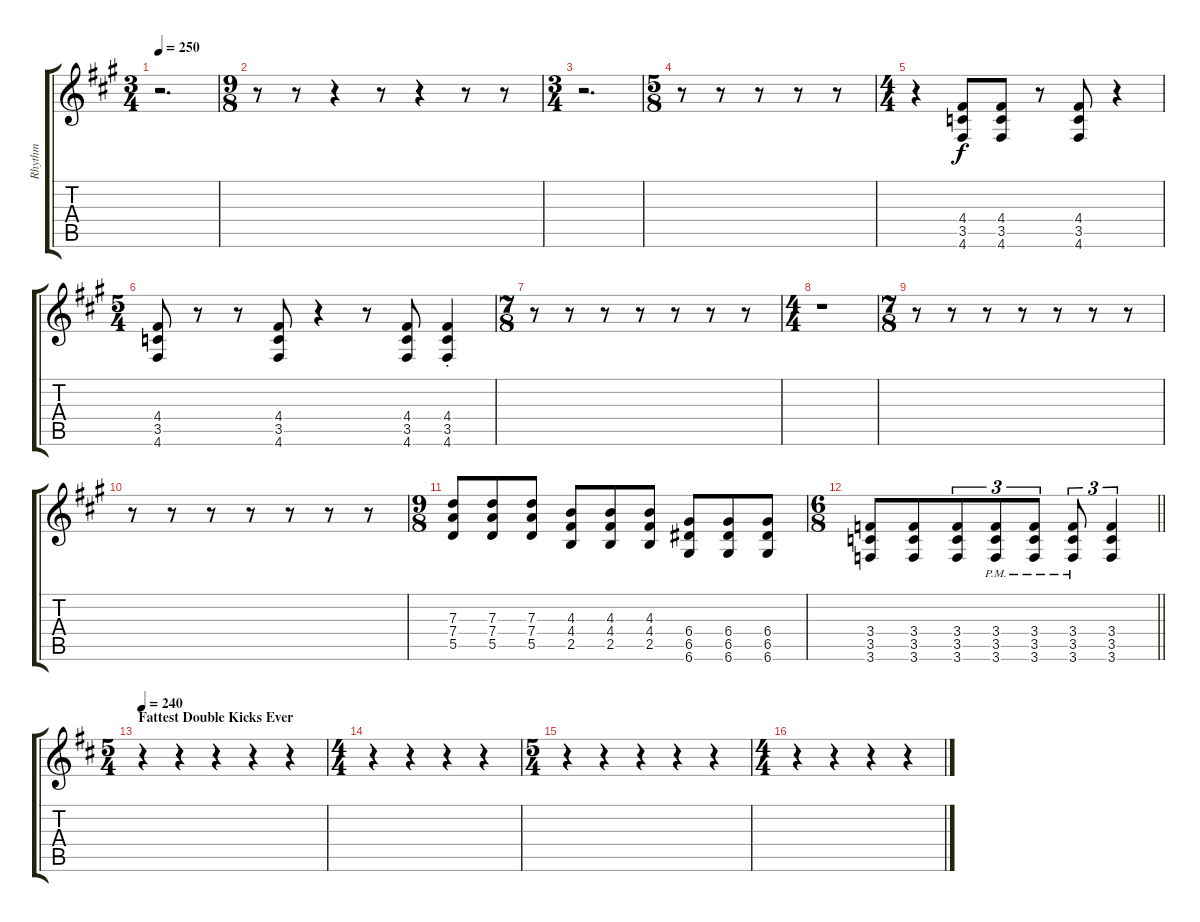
\track ("Rhythm" "Rhythm") {instrument distortionguitar}
\staff {score tabs}
\tuning (E4 B3 G3 D3 A2 D2) {hide}
\ts (3 4)
\tempo 250
\clef g2
\ks f#minor
r.2{d dy f} |
\ts (9 8)
r.8 r.8 r.4 r.8 r.4 r.8 r.8 |
\ts (3 4)
r.2{d} |
\ts (5 8)
r.8 r.8 r.8 r.8 r.8 |
\ts (4 4)
r.4 (4.4 3.5 4.6).8 (4.4 3.5 4.6).8 r.8 (4.4 3.5 4.6).8 r.4 |
\ts (5 4)
(4.4 3.5 4.6).8 r.8 r.8 (4.4 3.5 4.6).8 r.4 r.8 (4.4 3.5 4.6).8 (4.4{st} 3.5{st} 4.6{st}).4 |
\ts (7 8)
r.8 r.8 r.8 r.8 r.8 r.8 r.8 |
\ts (4 4)
r.1 |
\ts (7 8)
r.8 r.8 r.8 r.8 r.8 r.8 r.8 |
r.8 r.8 r.8 r.8 r.8 r.8 r.8 |
\ts (9 8)
(7.3 7.4 5.5).8 (7.3 7.4 5.5).8 (7.3 7.4 5.5).8 (4.3 4.4 2.5).8 (4.3 4.4 2.5).8 (4.3 4.4 2.5).8 (6.4 6.5 6.6).8{beam merge} (6.4 6.5 6.6).8 (6.4 6.5 6.6).8 |
\ts (6 8)
\barLineRight lightlight
(3.4 3.5 3.6).8 (3.4 3.5 3.6).8{beam merge} (3.4 3.5 3.6).8{tu (3 2)} (3.4{pm} 3.5{pm} 3.6{pm}).8{tu (3 2)} (3.4{pm} 3.5{pm} 3.6{pm}).8{tu (3 2)} (3.4{pm} 3.5{pm} 3.6{pm}).8{tu (3 2)} (3.4 3.5 3.6).4{tu (3 2)} |
\ts (5 4)
\section ("" "Fattest Double Kicks Ever")
\tempo 240
\ks bminor
r.4 r.4 r.4 r.4 r.4 |
\ts (4 4)
r.4 r.4 r.4 r.4 |
\ts (5 4)
r.4 r.4 r.4 r.4 r.4 |
\ts (4 4)
r.4 r.4 r.4 r.4
